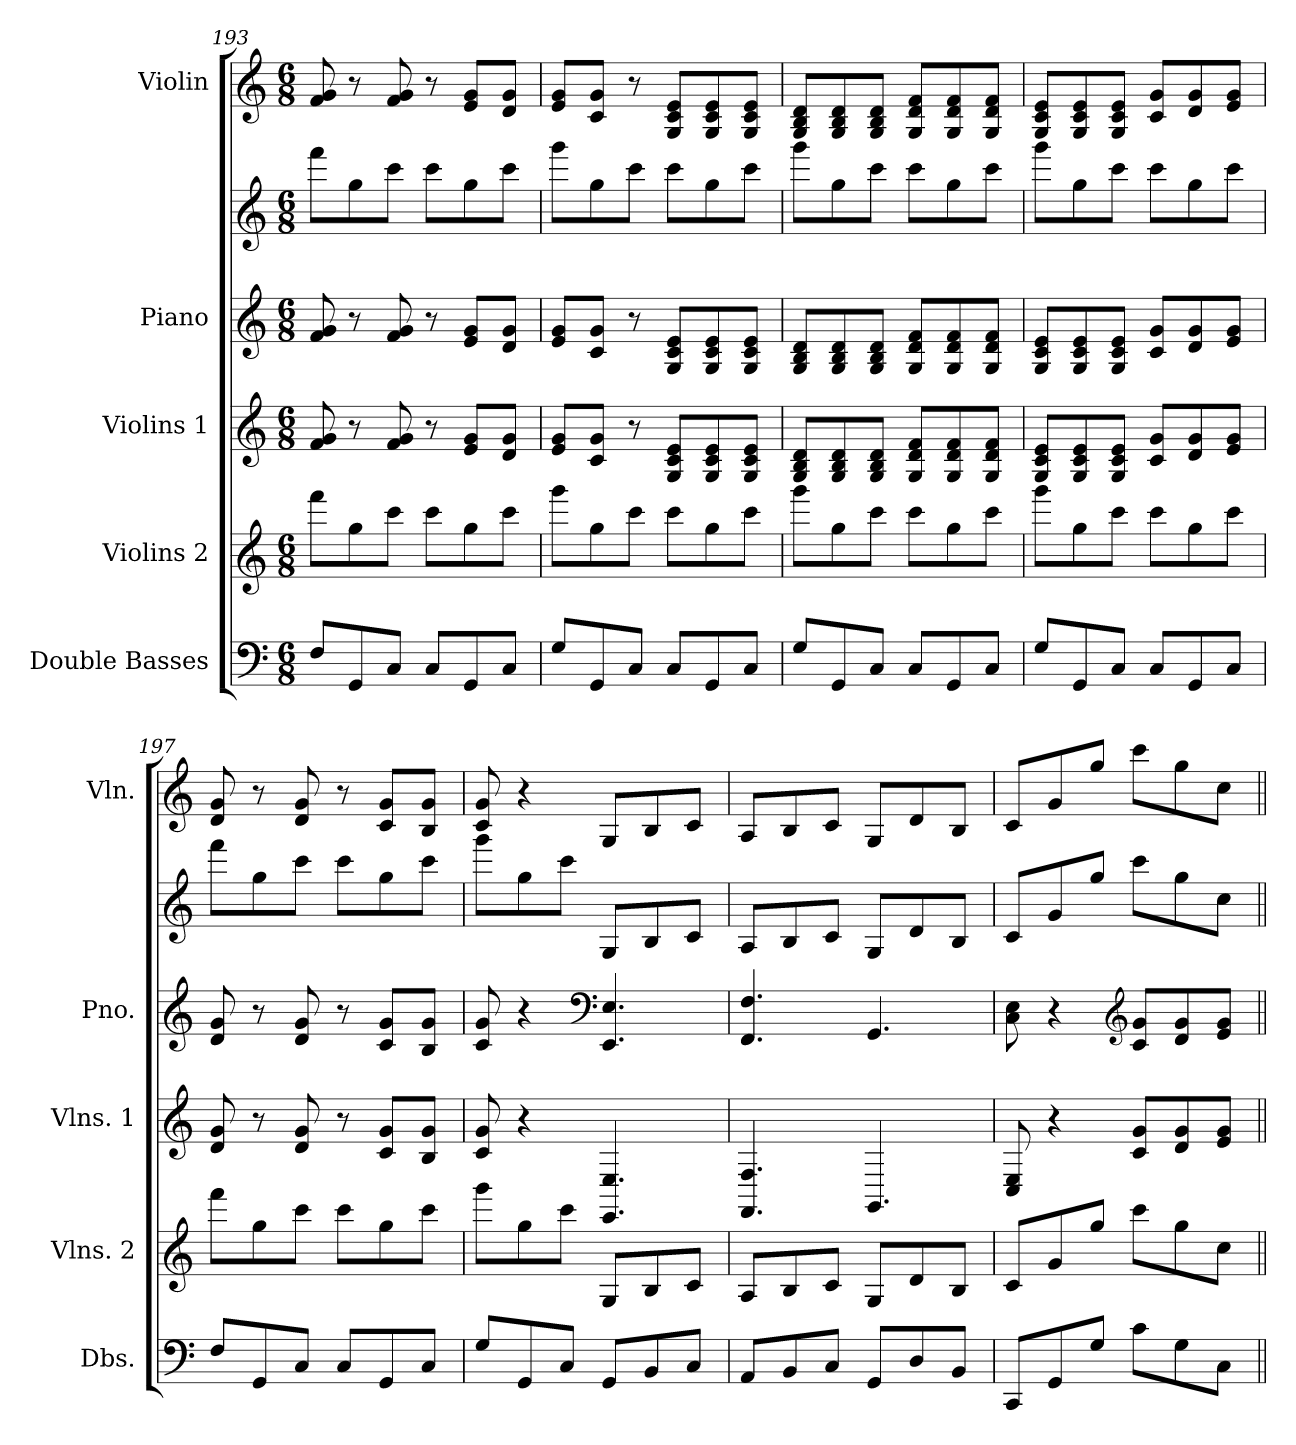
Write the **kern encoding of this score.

**kern	**kern	**kern	**kern	**kern	**kern
*part5	*part4	*part3	*part2	*part2	*part1
*staff6	*staff5	*staff4	*staff3	*staff2	*staff1
*I"Double Basses	*I"Violins 2	*I"Violins 1	*I"Piano	*	*I"Violin
*I'Dbs.	*I'Vlns. 2	*I'Vlns. 1	*I'Pno.	*	*I'Vln.
*clefF4	*clefG2	*clefG2	*clefG2	*clefG2	*clefG2
*k[]	*k[]	*k[]	*k[]	*k[]	*k[]
*C:	*C:	*C:	*C:	*C:	*C:
*M6/8	*M6/8	*M6/8	*M6/8	*M6/8	*M6/8
=193	=193	=193	=193	=193	=193
8F/L	8fff\L	8f/ 8g/	8f/ 8g/	8fff\L	8f/ 8g/
8GG/	8gg\	8r	8r	8gg\	8r
8C/J	8ccc\J	8f/ 8g/	8f/ 8g/	8ccc\J	8f/ 8g/
8C/L	8ccc\L	8r	8r	8ccc\L	8r
8GG/	8gg\	8e/ 8g/L	8e/ 8g/L	8gg\	8e/ 8g/L
8C/J	8ccc\J	8d/ 8g/J	8d/ 8g/J	8ccc\J	8d/ 8g/J
!!LO:PB:g=z
=194	=194	=194	=194	=194	=194
8G/L	8ggg\L	8e/ 8g/L	8e/ 8g/L	8ggg\L	8e/ 8g/L
8GG/	8gg\	8c/ 8g/J	8c/ 8g/J	8gg\	8c/ 8g/J
8C/J	8ccc\J	8r	8r	8ccc\J	8r
8C/L	8ccc\L	8G/ 8c/ 8e/L	8G/ 8c/ 8e/L	8ccc\L	8G/ 8c/ 8e/L
8GG/	8gg\	8G/ 8c/ 8e/	8G/ 8c/ 8e/	8gg\	8G/ 8c/ 8e/
8C/J	8ccc\J	8G/ 8c/ 8e/J	8G/ 8c/ 8e/J	8ccc\J	8G/ 8c/ 8e/J
=195	=195	=195	=195	=195	=195
8G/L	8ggg\L	8G/ 8B/ 8d/L	8G/ 8B/ 8d/L	8ggg\L	8G/ 8B/ 8d/L
8GG/	8gg\	8G/ 8B/ 8d/	8G/ 8B/ 8d/	8gg\	8G/ 8B/ 8d/
8C/J	8ccc\J	8G/ 8B/ 8d/J	8G/ 8B/ 8d/J	8ccc\J	8G/ 8B/ 8d/J
8C/L	8ccc\L	8G/ 8d/ 8f/L	8G/ 8d/ 8f/L	8ccc\L	8G/ 8d/ 8f/L
8GG/	8gg\	8G/ 8d/ 8f/	8G/ 8d/ 8f/	8gg\	8G/ 8d/ 8f/
8C/J	8ccc\J	8G/ 8d/ 8f/J	8G/ 8d/ 8f/J	8ccc\J	8G/ 8d/ 8f/J
=196	=196	=196	=196	=196	=196
8G/L	8ggg\L	8G/ 8c/ 8e/L	8G/ 8c/ 8e/L	8ggg\L	8G/ 8c/ 8e/L
8GG/	8gg\	8G/ 8c/ 8e/	8G/ 8c/ 8e/	8gg\	8G/ 8c/ 8e/
8C/J	8ccc\J	8G/ 8c/ 8e/J	8G/ 8c/ 8e/J	8ccc\J	8G/ 8c/ 8e/J
8C/L	8ccc\L	8c/ 8g/L	8c/ 8g/L	8ccc\L	8c/ 8g/L
8GG/	8gg\	8d/ 8g/	8d/ 8g/	8gg\	8d/ 8g/
8C/J	8ccc\J	8e/ 8g/J	8e/ 8g/J	8ccc\J	8e/ 8g/J
=197	=197	=197	=197	=197	=197
8F/L	8fff\L	8d/ 8g/	8d/ 8g/	8fff\L	8d/ 8g/
8GG/	8gg\	8r	8r	8gg\	8r
8C/J	8ccc\J	8d/ 8g/	8d/ 8g/	8ccc\J	8d/ 8g/
8C/L	8ccc\L	8r	8r	8ccc\L	8r
8GG/	8gg\	8c/ 8g/L	8c/ 8g/L	8gg\	8c/ 8g/L
8C/J	8ccc\J	8B/ 8g/J	8B/ 8g/J	8ccc\J	8B/ 8g/J
=198	=198	=198	=198	=198	=198
8G/L	8ggg\L	8c/ 8g/	8c/ 8g/	8ggg\L	8c/ 8g/
8GG/	8gg\	4r	4r	8gg\	4r
8C/J	8ccc\J	.	.	8ccc\J	.
*	*	*	*clefF4	*	*
8GG/L	8G/L	4.EE/ 4.E/	4.EE/ 4.E/	8G/L	8G/L
8BB/	8B/	.	.	8B/	8B/
8C/J	8c/J	.	.	8c/J	8c/J
!!LO:PB:g=z
=199	=199	=199	=199	=199	=199
8AA/L	8A/L	4.FF/ 4.F/	4.FF/ 4.F/	8A/L	8A/L
8BB/	8B/	.	.	8B/	8B/
8C/J	8c/J	.	.	8c/J	8c/J
8GG/L	8G/L	4.GG/	4.GG/	8G/L	8G/L
8D/	8d/	.	.	8d/	8d/
8BB/J	8B/J	.	.	8B/J	8B/J
=200	=200	=200	=200	=200	=200
8CC/L	8c/L	8C/ 8E/	8C\ 8E\	8c/L	8c/L
8GG/	8g/	4r	4r	8g/	8g/
8G/J	8gg/J	.	.	8gg/J	8gg/J
*	*	*	*clefG2	*	*
8c\L	8ccc\L	8c/ 8g/L	8c/ 8g/L	8ccc\L	8ccc\L
8G\	8gg\	8d/ 8g/	8d/ 8g/	8gg\	8gg\
8C\J	8cc\J	8e/ 8g/J	8e/ 8g/J	8cc\J	8cc\J
=||	=||	=||	=||	=||	=||
*-	*-	*-	*-	*-	*-
